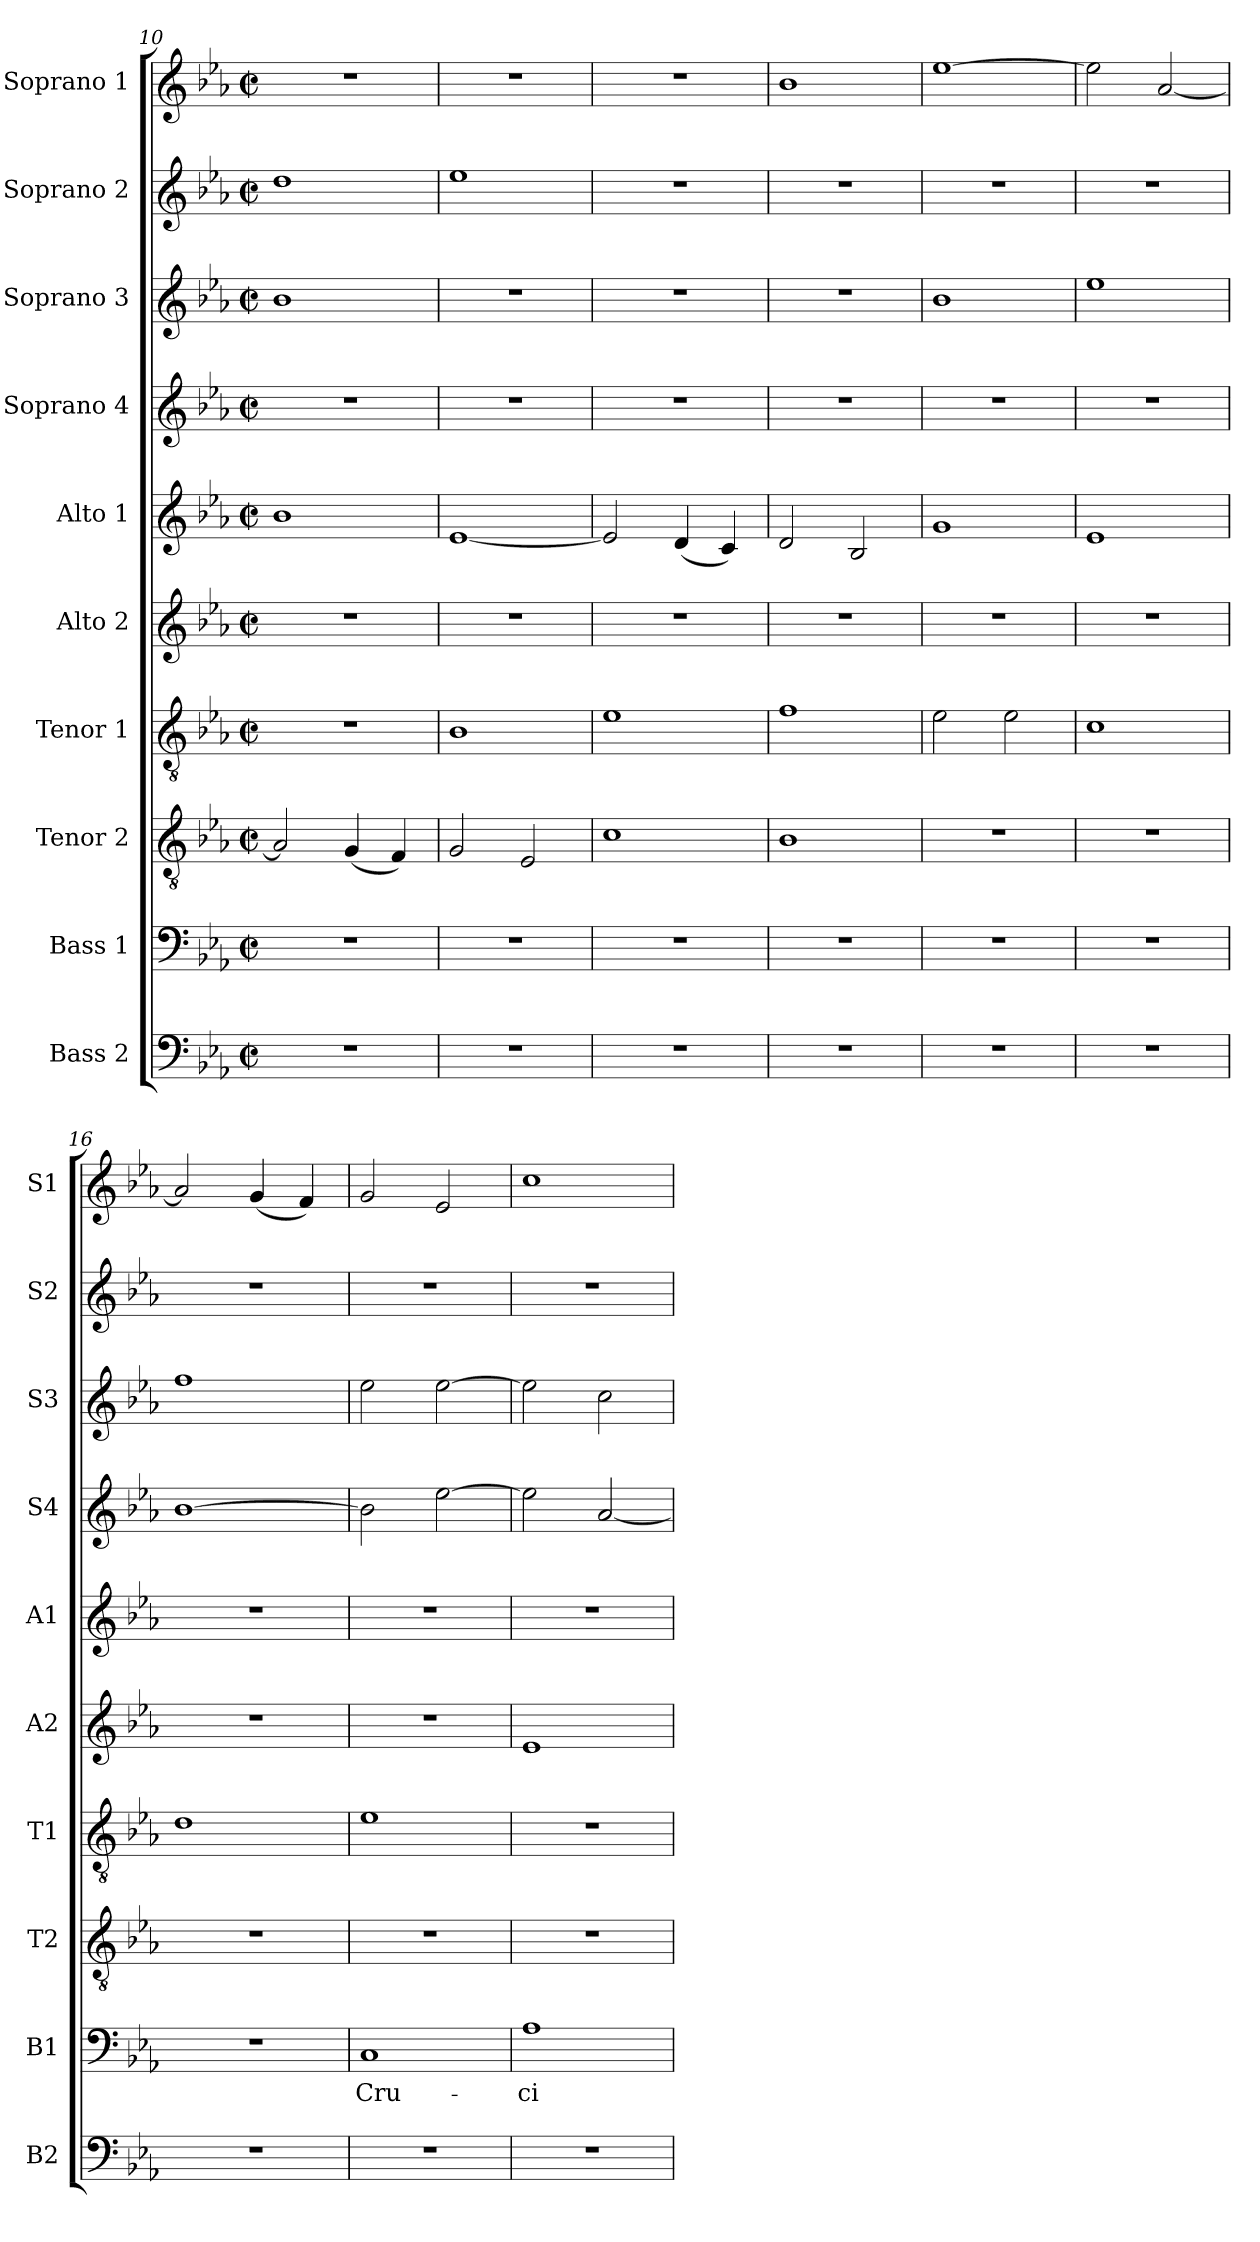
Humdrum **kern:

**kern	**kern	**text	**kern	**kern	**kern	**kern	**kern	**kern	**kern	**kern
*part10	*part9	*part9	*part8	*part7	*part6	*part5	*part4	*part3	*part2	*part1
*staff10	*staff9	*staff9	*staff8	*staff7	*staff6	*staff5	*staff4	*staff3	*staff2	*staff1
*I"Bass 2	*I"Bass 1	*	*I"Tenor 2	*I"Tenor 1	*I"Alto 2	*I"Alto 1	*I"Soprano 4	*I"Soprano 3	*I"Soprano 2	*I"Soprano 1
*I'B2	*I'B1	*	*I'T2	*I'T1	*I'A2	*I'A1	*I'S4	*I'S3	*I'S2	*I'S1
*clefF4	*clefF4	*	*clefGv2	*clefGv2	*clefG2	*clefG2	*clefG2	*clefG2	*clefG2	*clefG2
*k[b-e-a-]	*k[b-e-a-]	*	*k[b-e-a-]	*k[b-e-a-]	*k[b-e-a-]	*k[b-e-a-]	*k[b-e-a-]	*k[b-e-a-]	*k[b-e-a-]	*k[b-e-a-]
*E-:	*E-:	*	*E-:	*E-:	*E-:	*E-:	*E-:	*E-:	*E-:	*E-:
*M2/2	*M2/2	*	*M2/2	*M2/2	*M2/2	*M2/2	*M2/2	*M2/2	*M2/2	*M2/2
*met(c|)	*met(c|)	*	*met(c|)	*met(c|)	*met(c|)	*met(c|)	*met(c|)	*met(c|)	*met(c|)	*met(c|)
=10	=10	=10	=10	=10	=10	=10	=10	=10	=10	=10
1r	1r	.	2A-/]	1r	1r	1b-	1r	1b-	1dd	1r
.	.	.	(4G/	.	.	.	.	.	.	.
.	.	.	4F/)	.	.	.	.	.	.	.
=11	=11	=11	=11	=11	=11	=11	=11	=11	=11	=11
1r	1r	.	2G/	1B-	1r	[1e-	1r	1r	1ee-	1r
.	.	.	2E-/	.	.	.	.	.	.	.
!!LO:PB:g=z
=12	=12	=12	=12	=12	=12	=12	=12	=12	=12	=12
1r	1r	.	1c	1e-	1r	2e-/]	1r	1r	1r	1r
.	.	.	.	.	.	(4d/	.	.	.	.
.	.	.	.	.	.	4c/)	.	.	.	.
=13	=13	=13	=13	=13	=13	=13	=13	=13	=13	=13
1r	1r	.	1B-	1f	1r	2d/	1r	1r	1r	1b-
.	.	.	.	.	.	2B-/	.	.	.	.
=14	=14	=14	=14	=14	=14	=14	=14	=14	=14	=14
1r	1r	.	1r	2e-\	1r	1g	1r	1b-	1r	[1ee-
.	.	.	.	2e-\	.	.	.	.	.	.
=15	=15	=15	=15	=15	=15	=15	=15	=15	=15	=15
1r	1r	.	1r	1c	1r	1e-	1r	1ee-	1r	2ee-\]
.	.	.	.	.	.	.	.	.	.	[2a-/
=16	=16	=16	=16	=16	=16	=16	=16	=16	=16	=16
1r	1r	.	1r	1d	1r	1r	[1b-	1ff	1r	2a-/]
.	.	.	.	.	.	.	.	.	.	(4g/
.	.	.	.	.	.	.	.	.	.	4f/)
=17	=17	=17	=17	=17	=17	=17	=17	=17	=17	=17
1r	1C	Cru-	1r	1e-	1r	1r	2b-\]	2ee-\	1r	2g/
.	.	.	.	.	.	.	[2ee-\	[2ee-\	.	2e-/
=18	=18	=18	=18	=18	=18	=18	=18	=18	=18	=18
1r	1A-	-ci-	1r	1r	1e-	1r	2ee-\]	2ee-\]	1r	1cc
.	.	.	.	.	.	.	[2a-/	2cc\	.	.
=	=	=	=	=	=	=	=	=	=	=
*-	*-	*-	*-	*-	*-	*-	*-	*-	*-	*-
